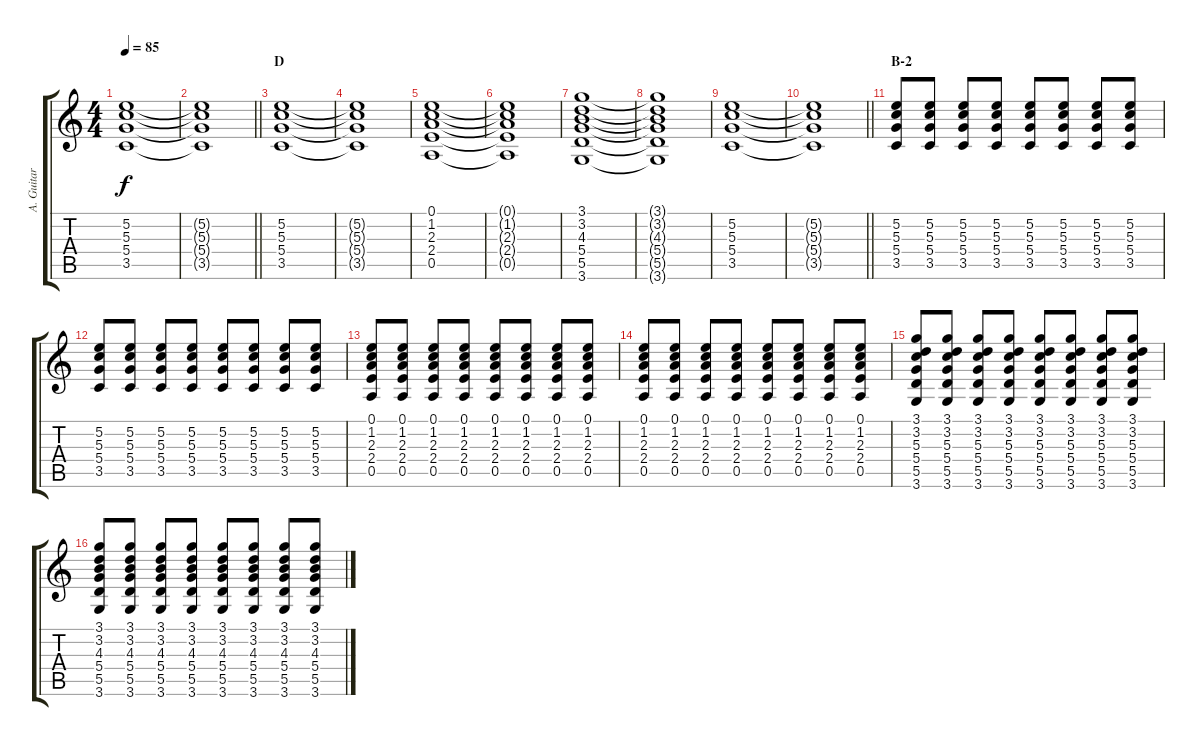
\track ("A. Guitar" "A. Guitar") {instrument acousticguitarsteel}
\staff {score tabs}
\tuning (E4 B3 G3 D3 A2 E2) {hide}
\ts (4 4)
\tempo 85
\clef g2
\ks c
(5.2 5.3 5.4 3.5).1{dy f} |
\barLineRight lightlight
(5.2{t} 5.3{t} 5.4{t} 3.5{t}).1 |
\section ("" "D")
(5.2 5.3 5.4 3.5).1 |
(5.2{t} 5.3{t} 5.4{t} 3.5{t}).1 |
(0.1 1.2 2.3 2.4 0.5).1 |
(0.1{t} 1.2{t} 2.3{t} 2.4{t} 0.5{t}).1 |
(3.1 3.2 4.3 5.4 5.5 3.6).1 |
(3.1{t} 3.2{t} 4.3{t} 5.4{t} 5.5{t} 3.6{t}).1 |
(5.2 5.3 5.4 3.5).1 |
\barLineRight lightlight
(5.2{t} 5.3{t} 5.4{t} 3.5{t}).1 |
\section ("" "B-2")
(5.2 5.3 5.4 3.5).8 (5.2 5.3 5.4 3.5).8 (5.2 5.3 5.4 3.5).8 (5.2 5.3 5.4 3.5).8 (5.2 5.3 5.4 3.5).8 (5.2 5.3 5.4 3.5).8 (5.2 5.3 5.4 3.5).8 (5.2 5.3 5.4 3.5).8 |
(5.2 5.3 5.4 3.5).8 (5.2 5.3 5.4 3.5).8 (5.2 5.3 5.4 3.5).8 (5.2 5.3 5.4 3.5).8 (5.2 5.3 5.4 3.5).8 (5.2 5.3 5.4 3.5).8 (5.2 5.3 5.4 3.5).8 (5.2 5.3 5.4 3.5).8 |
(0.1 1.2 2.3 2.4 0.5).8 (0.1 1.2 2.3 2.4 0.5).8 (0.1 1.2 2.3 2.4 0.5).8 (0.1 1.2 2.3 2.4 0.5).8 (0.1 1.2 2.3 2.4 0.5).8 (0.1 1.2 2.3 2.4 0.5).8 (0.1 1.2 2.3 2.4 0.5).8 (0.1 1.2 2.3 2.4 0.5).8 |
(0.1 1.2 2.3 2.4 0.5).8 (0.1 1.2 2.3 2.4 0.5).8 (0.1 1.2 2.3 2.4 0.5).8 (0.1 1.2 2.3 2.4 0.5).8 (0.1 1.2 2.3 2.4 0.5).8 (0.1 1.2 2.3 2.4 0.5).8 (0.1 1.2 2.3 2.4 0.5).8 (0.1 1.2 2.3 2.4 0.5).8 |
(3.1 3.2 5.3 5.4 5.5 3.6).8 (3.1 3.2 5.3 5.4 5.5 3.6).8 (3.1 3.2 5.3 5.4 5.5 3.6).8 (3.1 3.2 5.3 5.4 5.5 3.6).8 (3.1 3.2 5.3 5.4 5.5 3.6).8 (3.1 3.2 5.3 5.4 5.5 3.6).8 (3.1 3.2 5.3 5.4 5.5 3.6).8 (3.1 3.2 5.3 5.4 5.5 3.6).8 |
(3.1 3.2 4.3 5.4 5.5 3.6).8 (3.1 3.2 4.3 5.4 5.5 3.6).8 (3.1 3.2 4.3 5.4 5.5 3.6).8 (3.1 3.2 4.3 5.4 5.5 3.6).8 (3.1 3.2 4.3 5.4 5.5 3.6).8 (3.1 3.2 4.3 5.4 5.5 3.6).8 (3.1 3.2 4.3 5.4 5.5 3.6).8 (3.1 3.2 4.3 5.4 5.5 3.6).8
